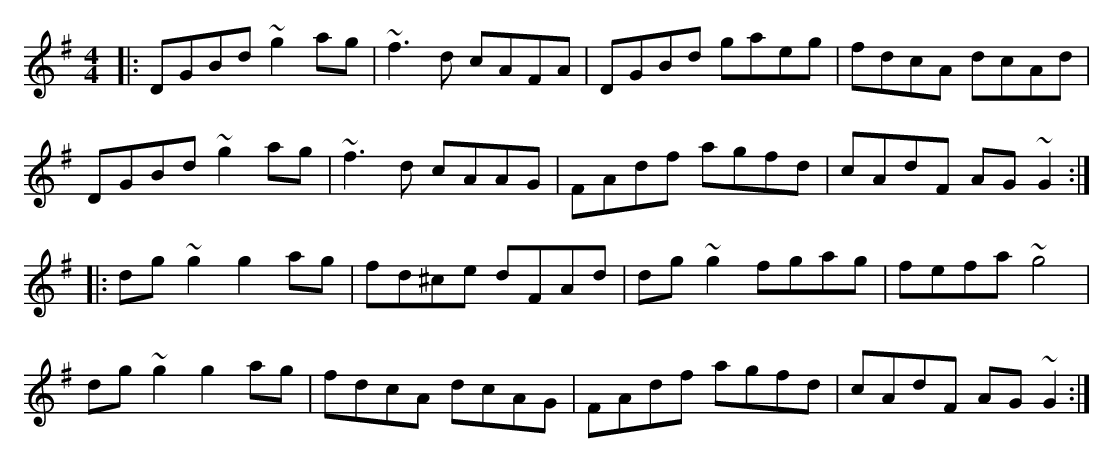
X:1
M:4/4
K:G
|:DGBd ~g2ag|~f3d cAFA|DGBd gaeg|fdcA dcAd|
DGBd ~g2ag|~f3d cAAG|FAdf agfd|cAdF AG~G2:|
|:dg~g2 g2ag|fd^ce dFAd|dg~g2 fgag|fefa ~g4|
dg~g2 g2ag|fdcA dcAG|FAdf agfd|cAdF AG~G2:|
